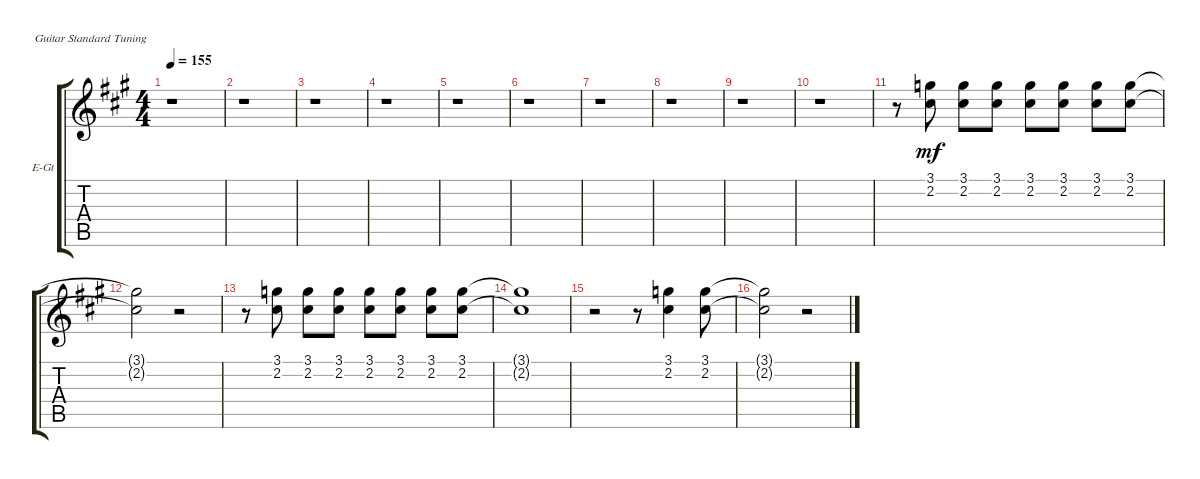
\defaultSystemsLayout 4
\bracketExtendMode groupsimilarinstruments
\firstSystemTrackNameOrientation horizontal
\otherSystemsTrackNameOrientation horizontal
\track ("Jimmy Page (Solo and Fills)" "E-Gt") {instrument overdrivenguitar}
\staff {score tabs}
\tuning (E4 B3 G3 D3 A2 E2)
\ts (4 4)
\tempo 155
\clef g2
\ks a
r.1{dy mf} |
r.1 |
r.1 |
r.1 |
r.1 |
r.1 |
r.1 |
r.1 |
r.1 |
r.1 |
r.8 (3.1 2.2).8 (3.1 2.2).8 (3.1 2.2).8 (3.1 2.2).8 (2.2 3.1).8 (3.1 2.2).8 (3.1 2.2).8 |
(2.2{t} 3.1{t}).2 r.2 |
r.8 (3.1 2.2).8 (3.1 2.2).8 (2.2 3.1).8 (3.1 2.2).8 (3.1 2.2).8 (3.1 2.2).8 (3.1 2.2).8 |
(2.2{t} 3.1{t}).1 |
r.2 r.8 (3.1 2.2).4 (2.2 3.1).8 |
(3.1{t} 2.2{t}).2 r.2
